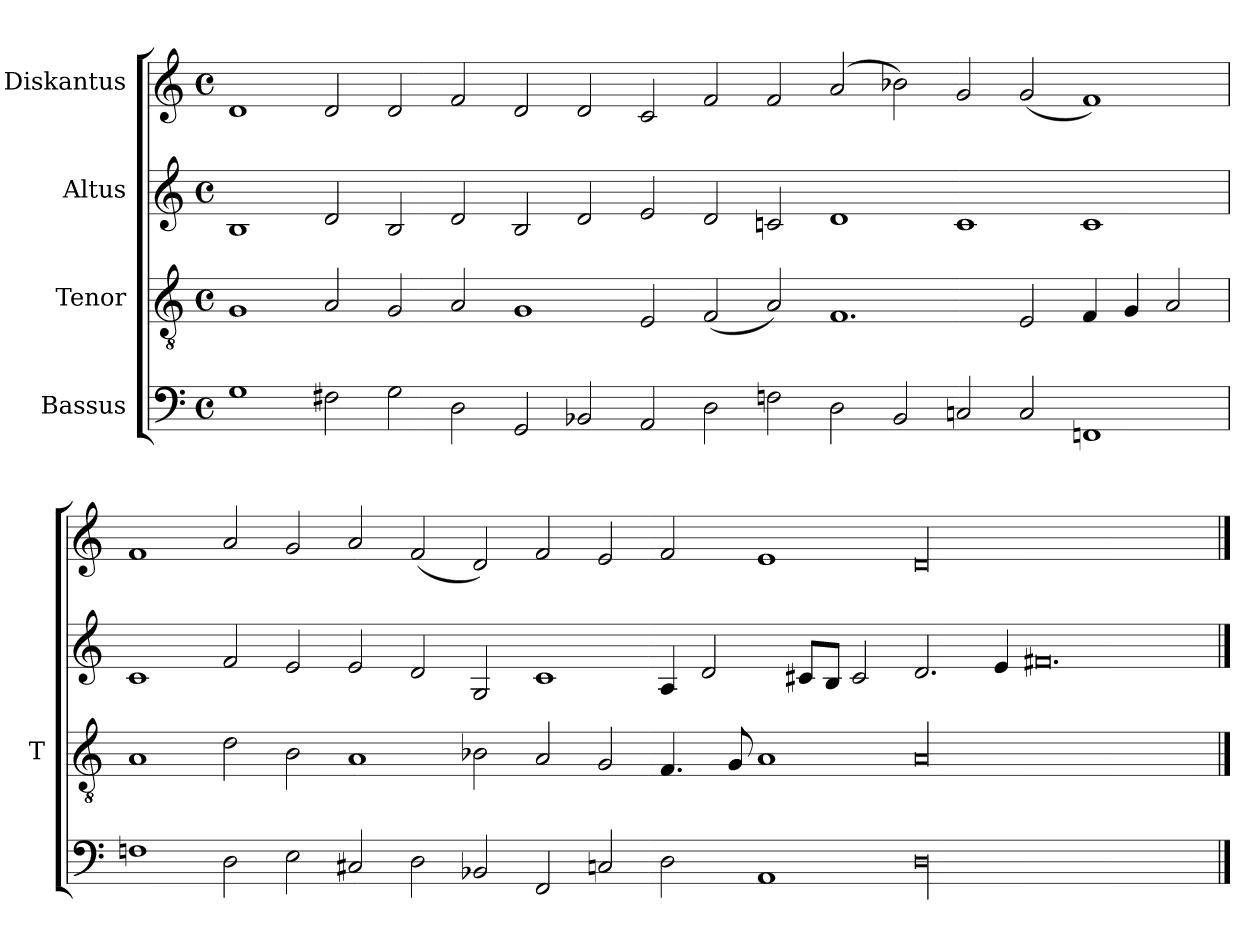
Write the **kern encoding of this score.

**kern	**kern	**kern	**kern
*part4	*part3	*part2	*part1
*staff4	*staff3	*staff2	*staff1
*I"Bassus	*I"Tenor	*I"Altus	*I"Diskantus
*	*I'T	*	*
*clefF4	*clefGv2	*clefG2	*clefG2
*k[]	*k[]	*k[]	*k[]
*M2/2	*M2/2	*M2/2	*M2/2
*met(c)	*met(c)	*met(c)	*met(c)
=	=	=	=
1G	1G	1B	1d
2F#X	2A	2d	2d
2G	2G	2B	2d
2D	2A	2d	2f
2GG	1G	2B	2d
2BB-X	.	2d	2d
2AA	2E	2e	2c
2D	(2F	2d	2f
2Fn	2A)	2cn	2f
2D	1.F	1d	(2a
2BB-	.	.	2b-X)
2Cn	.	1c	2g
2C	2E	.	(2g
1FFn	4F	1c	1f)
.	4G	.	.
.	2A	.	.
=	=	=	=
1Fn	1A	1c	1f
2D	2d	2f	2a
2E	2B	2e	2g
2C#X	1A	2e	2a
2D	.	2d	(2f
2BB-X	2B-X	2G	2d)
2FF	2A	1c	2f
2Cn	2G	.	2e
2D	4.F	4A	2f
.	.	2d	.
.	8G	.	.
1AA	1A	.	1e
.	.	8c#XL	.
.	.	8BJ	.
.	.	2c#	.
00D	00A	2.d	00d
.	.	4e	.
.	.	0.f#X	.
==	==	==	==
*-	*-	*-	*-
